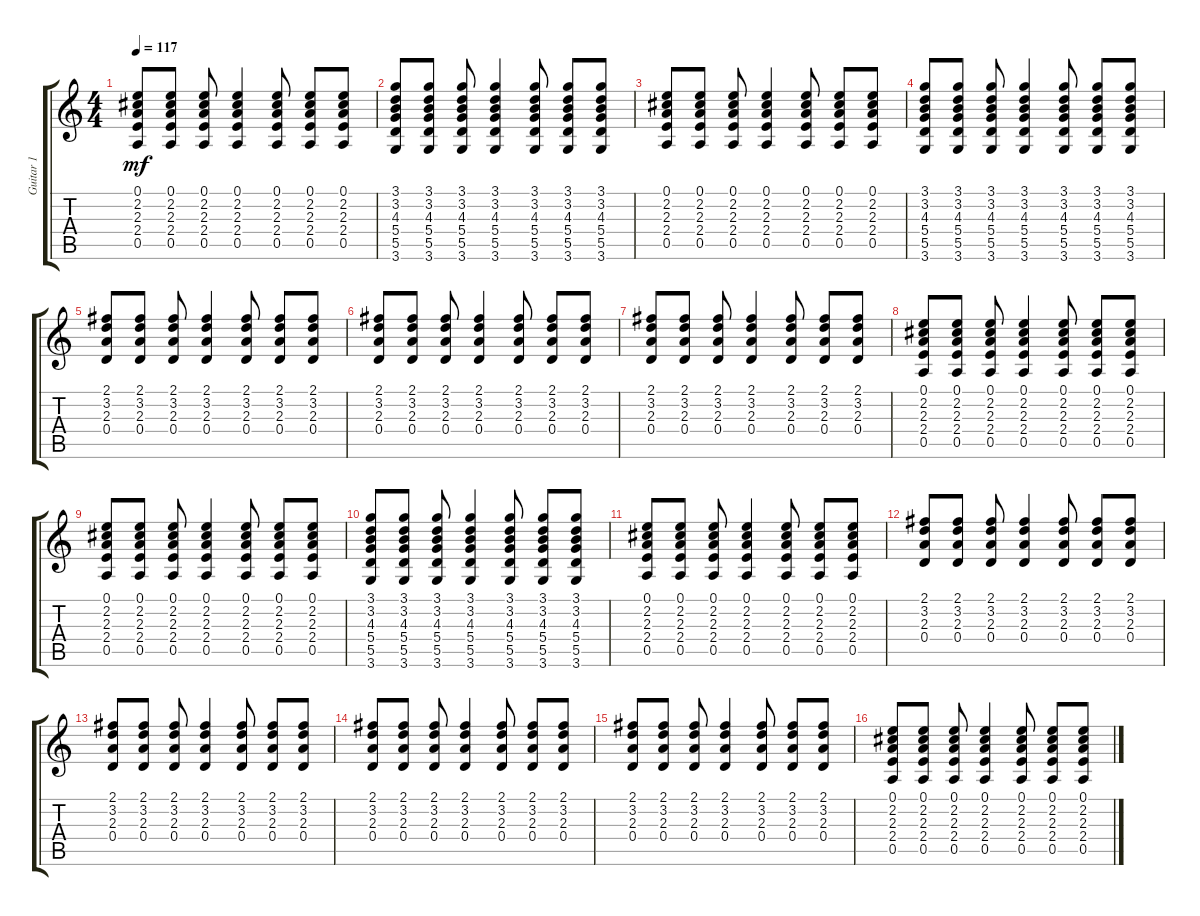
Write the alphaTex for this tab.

\track ("Guitar 1" "Guitar 1") {instrument acousticguitarsteel}
\staff {score tabs}
\tuning (E4 B3 G3 D3 A2 E2) {hide}
\ts (4 4)
\tempo 117
\clef g2
\ks c
(0.1 2.2 2.3 2.4 0.5).8{dy mf} (0.1 2.2 2.3 2.4 0.5).8 (0.1 2.2 2.3 2.4 0.5).8 (0.1 2.2 2.3 2.4 0.5).4 (0.1 2.2 2.3 2.4 0.5).8 (0.1 2.2 2.3 2.4 0.5).8 (0.1 2.2 2.3 2.4 0.5).8 |
(3.1 3.2 4.3 5.4 5.5 3.6).8 (3.1 3.2 4.3 5.4 5.5 3.6).8 (3.1 3.2 4.3 5.4 5.5 3.6).8 (3.1 3.2 4.3 5.4 5.5 3.6).4 (3.1 3.2 4.3 5.4 5.5 3.6).8 (3.1 3.2 4.3 5.4 5.5 3.6).8 (3.1 3.2 4.3 5.4 5.5 3.6).8 |
(0.1 2.2 2.3 2.4 0.5).8 (0.1 2.2 2.3 2.4 0.5).8 (0.1 2.2 2.3 2.4 0.5).8 (0.1 2.2 2.3 2.4 0.5).4 (0.1 2.2 2.3 2.4 0.5).8 (0.1 2.2 2.3 2.4 0.5).8 (0.1 2.2 2.3 2.4 0.5).8 |
(3.1 3.2 4.3 5.4 5.5 3.6).8 (3.1 3.2 4.3 5.4 5.5 3.6).8 (3.1 3.2 4.3 5.4 5.5 3.6).8 (3.1 3.2 4.3 5.4 5.5 3.6).4 (3.1 3.2 4.3 5.4 5.5 3.6).8 (3.1 3.2 4.3 5.4 5.5 3.6).8 (3.1 3.2 4.3 5.4 5.5 3.6).8 |
(2.1 3.2 2.3 0.4).8 (2.1 3.2 2.3 0.4).8 (2.1 3.2 2.3 0.4).8 (2.1 3.2 2.3 0.4).4 (2.1 3.2 2.3 0.4).8 (2.1 3.2 2.3 0.4).8 (2.1 3.2 2.3 0.4).8 |
(2.1 3.2 2.3 0.4).8 (2.1 3.2 2.3 0.4).8 (2.1 3.2 2.3 0.4).8 (2.1 3.2 2.3 0.4).4 (2.1 3.2 2.3 0.4).8 (2.1 3.2 2.3 0.4).8 (2.1 3.2 2.3 0.4).8 |
(2.1 3.2 2.3 0.4).8 (2.1 3.2 2.3 0.4).8 (2.1 3.2 2.3 0.4).8 (2.1 3.2 2.3 0.4).4 (2.1 3.2 2.3 0.4).8 (2.1 3.2 2.3 0.4).8 (2.1 3.2 2.3 0.4).8 |
(0.1 2.2 2.3 2.4 0.5).8 (0.1 2.2 2.3 2.4 0.5).8 (0.1 2.2 2.3 2.4 0.5).8 (0.1 2.2 2.3 2.4 0.5).4 (0.1 2.2 2.3 2.4 0.5).8 (0.1 2.2 2.3 2.4 0.5).8 (0.1 2.2 2.3 2.4 0.5).8 |
(0.1 2.2 2.3 2.4 0.5).8 (0.1 2.2 2.3 2.4 0.5).8 (0.1 2.2 2.3 2.4 0.5).8 (0.1 2.2 2.3 2.4 0.5).4 (0.1 2.2 2.3 2.4 0.5).8 (0.1 2.2 2.3 2.4 0.5).8 (0.1 2.2 2.3 2.4 0.5).8 |
(3.1 3.2 4.3 5.4 5.5 3.6).8 (3.1 3.2 4.3 5.4 5.5 3.6).8 (3.1 3.2 4.3 5.4 5.5 3.6).8 (3.1 3.2 4.3 5.4 5.5 3.6).4 (3.1 3.2 4.3 5.4 5.5 3.6).8 (3.1 3.2 4.3 5.4 5.5 3.6).8 (3.1 3.2 4.3 5.4 5.5 3.6).8 |
(0.1 2.2 2.3 2.4 0.5).8 (0.1 2.2 2.3 2.4 0.5).8 (0.1 2.2 2.3 2.4 0.5).8 (0.1 2.2 2.3 2.4 0.5).4 (0.1 2.2 2.3 2.4 0.5).8 (0.1 2.2 2.3 2.4 0.5).8 (0.1 2.2 2.3 2.4 0.5).8 |
(2.1 3.2 2.3 0.4).8 (2.1 3.2 2.3 0.4).8 (2.1 3.2 2.3 0.4).8 (2.1 3.2 2.3 0.4).4 (2.1 3.2 2.3 0.4).8 (2.1 3.2 2.3 0.4).8 (2.1 3.2 2.3 0.4).8 |
(2.1 3.2 2.3 0.4).8 (2.1 3.2 2.3 0.4).8 (2.1 3.2 2.3 0.4).8 (2.1 3.2 2.3 0.4).4 (2.1 3.2 2.3 0.4).8 (2.1 3.2 2.3 0.4).8 (2.1 3.2 2.3 0.4).8 |
(2.1 3.2 2.3 0.4).8 (2.1 3.2 2.3 0.4).8 (2.1 3.2 2.3 0.4).8 (2.1 3.2 2.3 0.4).4 (2.1 3.2 2.3 0.4).8 (2.1 3.2 2.3 0.4).8 (2.1 3.2 2.3 0.4).8 |
(2.1 3.2 2.3 0.4).8 (2.1 3.2 2.3 0.4).8 (2.1 3.2 2.3 0.4).8 (2.1 3.2 2.3 0.4).4 (2.1 3.2 2.3 0.4).8 (2.1 3.2 2.3 0.4).8 (2.1 3.2 2.3 0.4).8 |
(0.1 2.2 2.3 2.4 0.5).8 (0.1 2.2 2.3 2.4 0.5).8 (0.1 2.2 2.3 2.4 0.5).8 (0.1 2.2 2.3 2.4 0.5).4 (0.1 2.2 2.3 2.4 0.5).8 (0.1 2.2 2.3 2.4 0.5).8 (0.1 2.2 2.3 2.4 0.5).8
